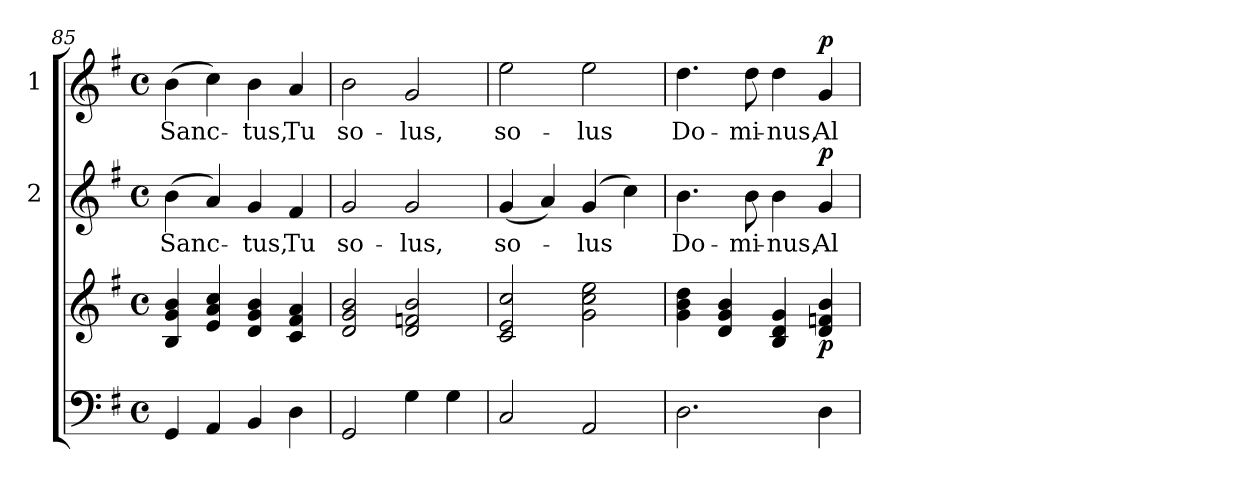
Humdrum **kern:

**kern	**kern	**dynam	**kern	**text	**dynam	**kern	**text	**dynam
*part3	*part3	*part3	*part2	*part2	*part2	*part1	*part1	*part1
*staff4	*staff3	*staff3/4	*staff2	*staff2	*staff2	*staff1	*staff1	*staff1
*	*	*	*I"2	*	*	*I"1	*	*
*clefF4	*clefG2	*	*clefG2	*	*	*clefG2	*	*
*	*	*	*ITrd7c12	*	*	*ITrd7c12	*	*
*k[f#]	*k[f#]	*	*k[f#]	*	*	*k[f#]	*	*
*G:	*G:	*	*G:	*	*	*G:	*	*
*M4/4	*M4/4	*	*M4/4	*	*	*M4/4	*	*
*met(c)	*met(c)	*	*met(c)	*	*	*met(c)	*	*
=85	=85	=85	=85	=85	=85	=85	=85	=85
!	!	!	!	!LO:LY:b	!	!	!LO:LY:b	!
4GG/	4B/ 4g/ 4b/	.	(>4B\	Sanc-	.	(>4B\	Sanc-	.
4AA/	4e/ 4a/ 4cc/	.	4A/)	.	.	4c\)	.	.
!	!	!	!	!LO:LY:b	!	!	!LO:LY:b	!
4BB/	4d/ 4g/ 4b/	.	4G/	-tus,	.	4B\	-tus,	.
!	!	!	!	!LO:LY:b	!	!	!LO:LY:b	!
4D\	4c/ 4f#/ 4a/	.	4F#/	Tu	.	4A/	Tu	.
=86	=86	=86	=86	=86	=86	=86	=86	=86
!	!	!	!	!LO:LY:b	!	!	!LO:LY:b	!
2GG/	2d/ 2g/ 2b/	.	2G/	so-	.	2B\	so-	.
!	!	!	!	!LO:LY:b	!	!	!LO:LY:b	!
4G\	2d/ 2fn/ 2b/	.	2G/	-lus,	.	2G/	-lus,	.
4G\	.	.	.	.	.	.	.	.
=87	=87	=87	=87	=87	=87	=87	=87	=87
!	!	!	!	!LO:LY:b	!	!	!LO:LY:b	!
2C/	2c/ 2e/ 2cc/	.	(<4G/	so-	.	2e\	so-	.
.	.	.	4A/)	.	.	.	.	.
!	!	!	!	!LO:LY:b	!	!	!LO:LY:b	!
2AA/	2g\ 2cc\ 2ee\	.	(4G/	-lus	.	2e\	-lus	.
.	.	.	4c\)	.	.	.	.	.
=88	=88	=88	=88	=88	=88	=88	=88	=88
!	!	!	!	!LO:LY:b	!	!	!LO:LY:b	!
2.D\	4g\ 4b\ 4dd\	.	4.B\	Do-	.	4.d\	Do-	.
.	4d/ 4g/ 4b/	.	.	.	.	.	.	.
!	!	!	!	!LO:LY:b	!	!	!LO:LY:b	!
.	.	.	8B\	-mi-	.	8d\	-mi-	.
!	!	!	!	!LO:LY:b	!	!	!LO:LY:b	!
.	4B/ 4d/ 4g/	.	4B\	-nus,	.	4d\	-nus,	.
!	!	!LO:DY:b	!	!LO:LY:b	!LO:DY:a	!	!LO:LY:b	!LO:DY:a
4D\	4d/ 4fn/ 4b/	p	4G/	Al-	p	4G/	Al-	p
=	=	=	=	=	=	=	=	=
*-	*-	*-	*-	*-	*-	*-	*-	*-
